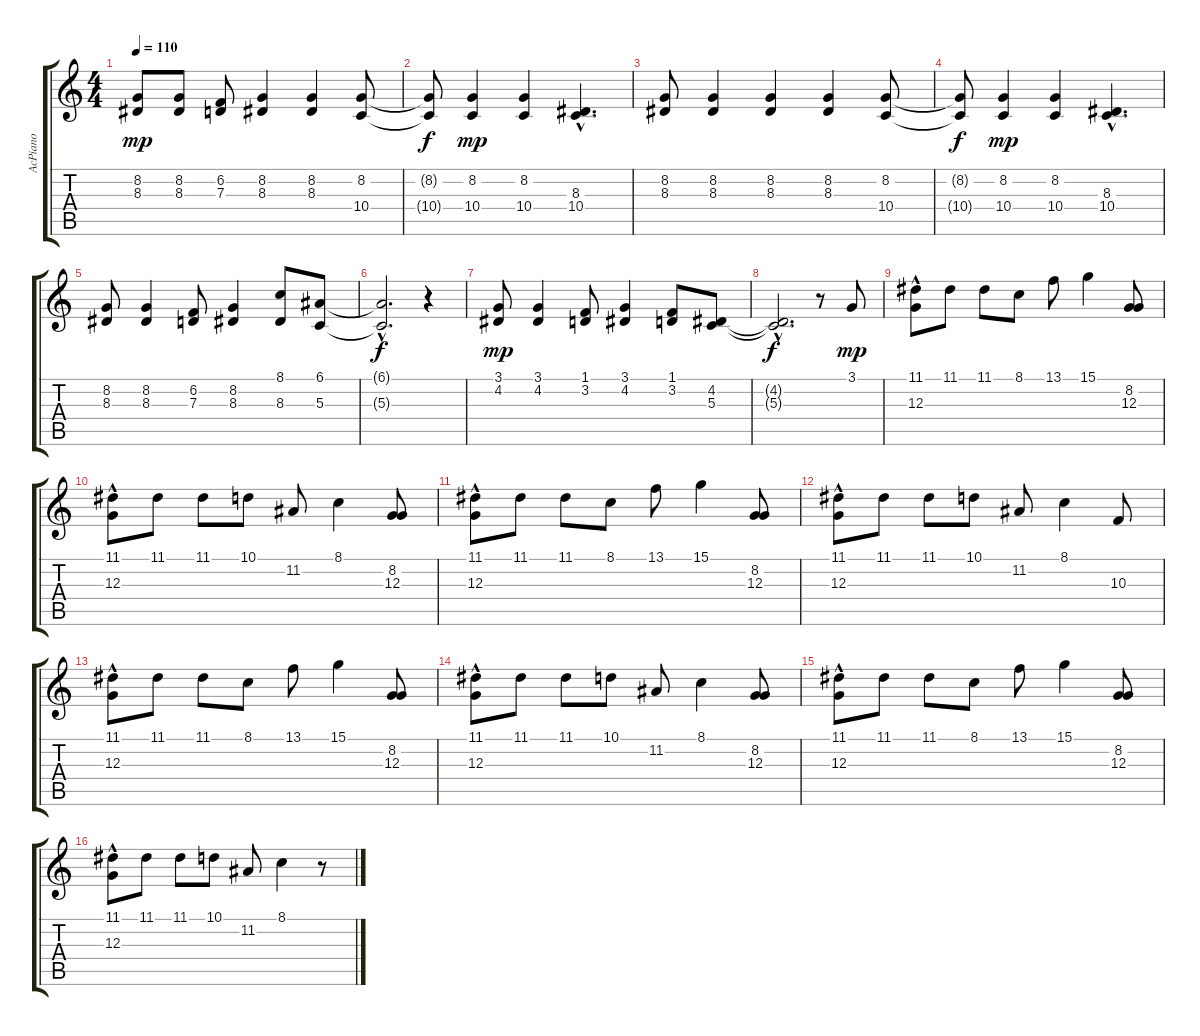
\track ("AcPiano" "AcPiano") {instrument synthstrings1}
\staff {score tabs}
\tuning (E4 B3 G3 D3 A2 E2) {hide}
\ts (4 4)
\tempo 110
\clef g2
\ks c
(8.2 8.3).8{dy mp} (8.2 8.3).8 (6.2 7.3).8 (8.2 8.3).4 (8.2 8.3).4 (8.2 10.4).8 |
(8.2{t} 10.4{t}).8{dy f} (8.2 10.4).4{dy mp} (8.2 10.4).4 (8.3{hac} 10.4{hac}).4{d} |
(8.2 8.3).8 (8.2 8.3).4 (8.2 8.3).4 (8.2 8.3).4 (8.2 10.4).8 |
(8.2{t} 10.4{t}).8{dy f} (8.2 10.4).4{dy mp} (8.2 10.4).4 (8.3{hac} 10.4{hac}).4{d} |
(8.2 8.3).8 (8.2 8.3).4 (6.2 7.3).8 (8.2 8.3).4 (8.1 8.3).8 (6.1 5.3).8 |
(6.1{hac t} 5.3{hac t}).2{d dy f} r.4 |
(3.1 4.2).8{dy mp} (3.1 4.2).4 (1.1 3.2).8 (3.1 4.2).4 (1.1 3.2).8 (4.2 5.3).8 |
(4.2{hac t} 5.3{hac t}).2{d dy f} r.8 3.1.8{dy mp} |
(11.1 12.3{hac}).8 11.1.8 11.1.8 8.1.8 13.1.8 15.1.4 (8.2 12.3).8 |
(11.1 12.3{hac}).8 11.1.8 11.1.8 10.1.8 11.2.8 8.1.4 (8.2 12.3).8 |
(11.1 12.3{hac}).8 11.1.8 11.1.8 8.1.8 13.1.8 15.1.4 (8.2 12.3).8 |
(11.1 12.3{hac}).8 11.1.8 11.1.8 10.1.8 11.2.8 8.1.4 10.3.8 |
(11.1 12.3{hac}).8 11.1.8 11.1.8 8.1.8 13.1.8 15.1.4 (8.2 12.3).8 |
(11.1 12.3{hac}).8 11.1.8 11.1.8 10.1.8 11.2.8 8.1.4 (8.2 12.3).8 |
(11.1 12.3{hac}).8 11.1.8 11.1.8 8.1.8 13.1.8 15.1.4 (8.2 12.3).8 |
(11.1 12.3{hac}).8 11.1.8 11.1.8 10.1.8 11.2.8 8.1.4 r.8
